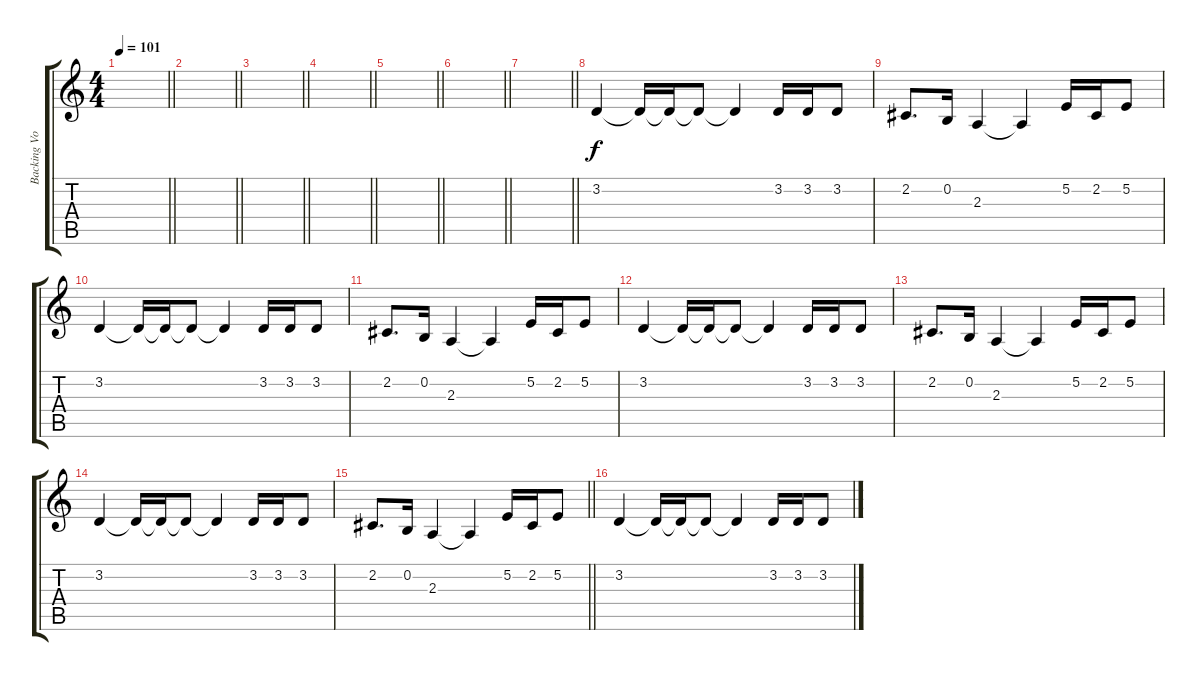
\track ("Backing Vocals" "Backing Vo") {instrument bassoon}
\staff {score tabs}
\tuning (E4 B3 G3 D3 A2 E2) {hide}
\ts (4 4)
\tempo 101
\clef g2
\barLineRight lightlight
\ks c
|
\barLineRight lightlight
|
\barLineRight lightlight
|
\barLineRight lightlight
|
\barLineRight lightlight
|
\barLineRight lightlight
|
\barLineRight lightlight
|
3.2.4 3.2{t}.16 3.2{t}.16 3.2{t}.8 3.2{t}.4 3.2.16 3.2.16 3.2.8 |
2.2.8{d} 0.2.16 2.3.4 2.3{t}.4 5.2.16 2.2.16 5.2.8 |
3.2.4 3.2{t}.16 3.2{t}.16 3.2{t}.8 3.2{t}.4 3.2.16 3.2.16 3.2.8 |
2.2.8{d} 0.2.16 2.3.4 2.3{t}.4 5.2.16 2.2.16 5.2.8 |
3.2.4 3.2{t}.16 3.2{t}.16 3.2{t}.8 3.2{t}.4 3.2.16 3.2.16 3.2.8 |
2.2.8{d} 0.2.16 2.3.4 2.3{t}.4 5.2.16 2.2.16 5.2.8 |
3.2.4 3.2{t}.16 3.2{t}.16 3.2{t}.8 3.2{t}.4 3.2.16 3.2.16 3.2.8 |
\barLineRight lightlight
2.2.8{d} 0.2.16 2.3.4 2.3{t}.4 5.2.16 2.2.16 5.2.8 |
3.2.4 3.2{t}.16 3.2{t}.16 3.2{t}.8 3.2{t}.4 3.2.16 3.2.16 3.2.8
